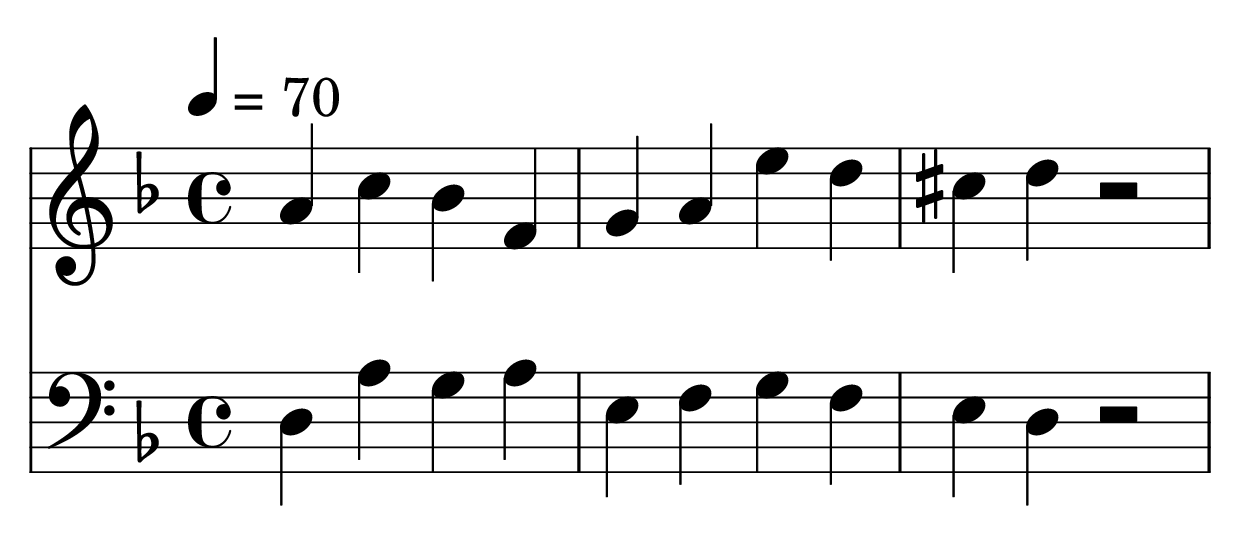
\version "2.24.1"

\include "page.ly"

global = {
  \time  4/4
  \tempo 4 = 70
  \key   d \minor
}

\parallelMusic voiceUpper, voiceLower {
  a4    c   bes f   |   % attempt 0
  d4    a'  g   a   |   % cantus firmus

  g4    a   e'  d   |   % attempt 0
  e4    f   g   f   |   % cantus firmus

  cis4  d   r2      |   % attempt 0
  e4    d   r2      |   % cantus firmus
}

\score {
  <<
    \new Staff \with { midiInstrument = "clarinet" } {
      \global
      \clef treble
      \relative c'' \voiceUpper
    }
    \new Staff \with { midiInstrument = "cello" } {
      \global
      \clef bass
      \relative c \voiceLower
    }
  >>
  \layout { }
  \midi { }
}
